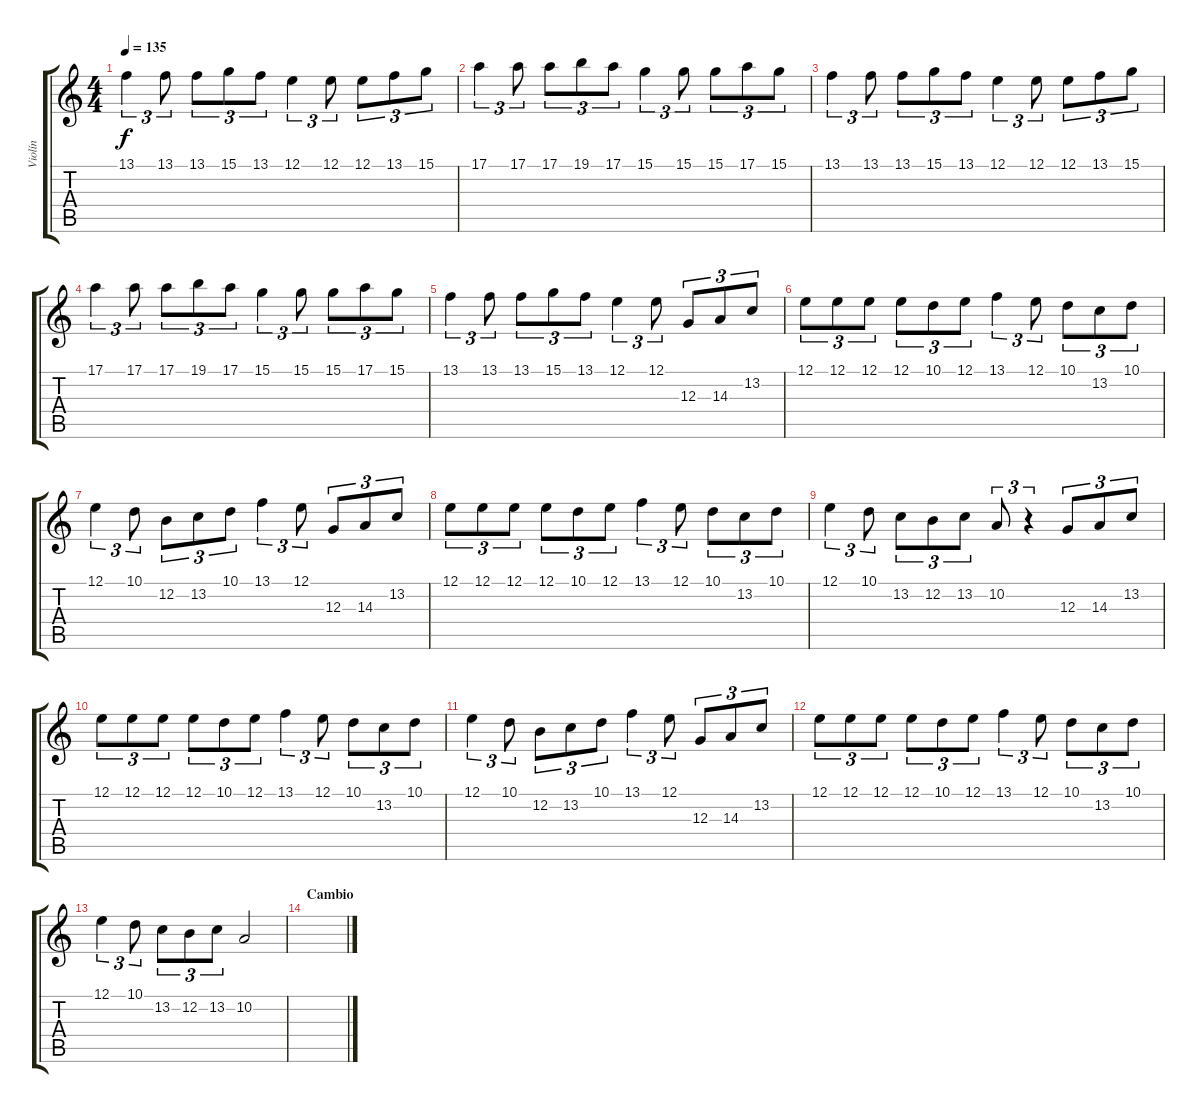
\track ("Violín" "Violín") {instrument violin}
\staff {score tabs}
\tuning (E4 B3 G3 D3 A2 E2) {hide}
\ts (4 4)
\tempo 135
\clef g2
\ks c
13.1.4{tu (3 2) dy f} 13.1.8{tu (3 2)} 13.1.8{tu (3 2)} 15.1.8{tu (3 2)} 13.1.8{tu (3 2)} 12.1.4{tu (3 2)} 12.1.8{tu (3 2)} 12.1.8{tu (3 2)} 13.1.8{tu (3 2)} 15.1.8{tu (3 2)} |
17.1.4{tu (3 2)} 17.1.8{tu (3 2)} 17.1.8{tu (3 2)} 19.1.8{tu (3 2)} 17.1.8{tu (3 2)} 15.1.4{tu (3 2)} 15.1.8{tu (3 2)} 15.1.8{tu (3 2)} 17.1.8{tu (3 2)} 15.1.8{tu (3 2)} |
13.1.4{tu (3 2)} 13.1.8{tu (3 2)} 13.1.8{tu (3 2)} 15.1.8{tu (3 2)} 13.1.8{tu (3 2)} 12.1.4{tu (3 2)} 12.1.8{tu (3 2)} 12.1.8{tu (3 2)} 13.1.8{tu (3 2)} 15.1.8{tu (3 2)} |
17.1.4{tu (3 2)} 17.1.8{tu (3 2)} 17.1.8{tu (3 2)} 19.1.8{tu (3 2)} 17.1.8{tu (3 2)} 15.1.4{tu (3 2)} 15.1.8{tu (3 2)} 15.1.8{tu (3 2)} 17.1.8{tu (3 2)} 15.1.8{tu (3 2)} |
13.1.4{tu (3 2)} 13.1.8{tu (3 2)} 13.1.8{tu (3 2)} 15.1.8{tu (3 2)} 13.1.8{tu (3 2)} 12.1.4{tu (3 2)} 12.1.8{tu (3 2)} 12.3.8{tu (3 2)} 14.3.8{tu (3 2)} 13.2.8{tu (3 2)} |
12.1.8{tu (3 2)} 12.1.8{tu (3 2)} 12.1.8{tu (3 2)} 12.1.8{tu (3 2)} 10.1.8{tu (3 2)} 12.1.8{tu (3 2)} 13.1.4{tu (3 2)} 12.1.8{tu (3 2)} 10.1.8{tu (3 2)} 13.2.8{tu (3 2)} 10.1.8{tu (3 2)} |
12.1.4{tu (3 2)} 10.1.8{tu (3 2)} 12.2.8{tu (3 2)} 13.2.8{tu (3 2)} 10.1.8{tu (3 2)} 13.1.4{tu (3 2)} 12.1.8{tu (3 2)} 12.3.8{tu (3 2)} 14.3.8{tu (3 2)} 13.2.8{tu (3 2)} |
12.1.8{tu (3 2)} 12.1.8{tu (3 2)} 12.1.8{tu (3 2)} 12.1.8{tu (3 2)} 10.1.8{tu (3 2)} 12.1.8{tu (3 2)} 13.1.4{tu (3 2)} 12.1.8{tu (3 2)} 10.1.8{tu (3 2)} 13.2.8{tu (3 2)} 10.1.8{tu (3 2)} |
12.1.4{tu (3 2)} 10.1.8{tu (3 2)} 13.2.8{tu (3 2)} 12.2.8{tu (3 2)} 13.2.8{tu (3 2)} 10.2.8{tu (3 2)} r.4{tu (3 2)} 12.3.8{tu (3 2)} 14.3.8{tu (3 2)} 13.2.8{tu (3 2)} |
12.1.8{tu (3 2)} 12.1.8{tu (3 2)} 12.1.8{tu (3 2)} 12.1.8{tu (3 2)} 10.1.8{tu (3 2)} 12.1.8{tu (3 2)} 13.1.4{tu (3 2)} 12.1.8{tu (3 2)} 10.1.8{tu (3 2)} 13.2.8{tu (3 2)} 10.1.8{tu (3 2)} |
12.1.4{tu (3 2)} 10.1.8{tu (3 2)} 12.2.8{tu (3 2)} 13.2.8{tu (3 2)} 10.1.8{tu (3 2)} 13.1.4{tu (3 2)} 12.1.8{tu (3 2)} 12.3.8{tu (3 2)} 14.3.8{tu (3 2)} 13.2.8{tu (3 2)} |
12.1.8{tu (3 2)} 12.1.8{tu (3 2)} 12.1.8{tu (3 2)} 12.1.8{tu (3 2)} 10.1.8{tu (3 2)} 12.1.8{tu (3 2)} 13.1.4{tu (3 2)} 12.1.8{tu (3 2)} 10.1.8{tu (3 2)} 13.2.8{tu (3 2)} 10.1.8{tu (3 2)} |
12.1.4{tu (3 2)} 10.1.8{tu (3 2)} 13.2.8{tu (3 2)} 12.2.8{tu (3 2)} 13.2.8{tu (3 2)} 10.2.2 |
\section ("" "Cambio")
